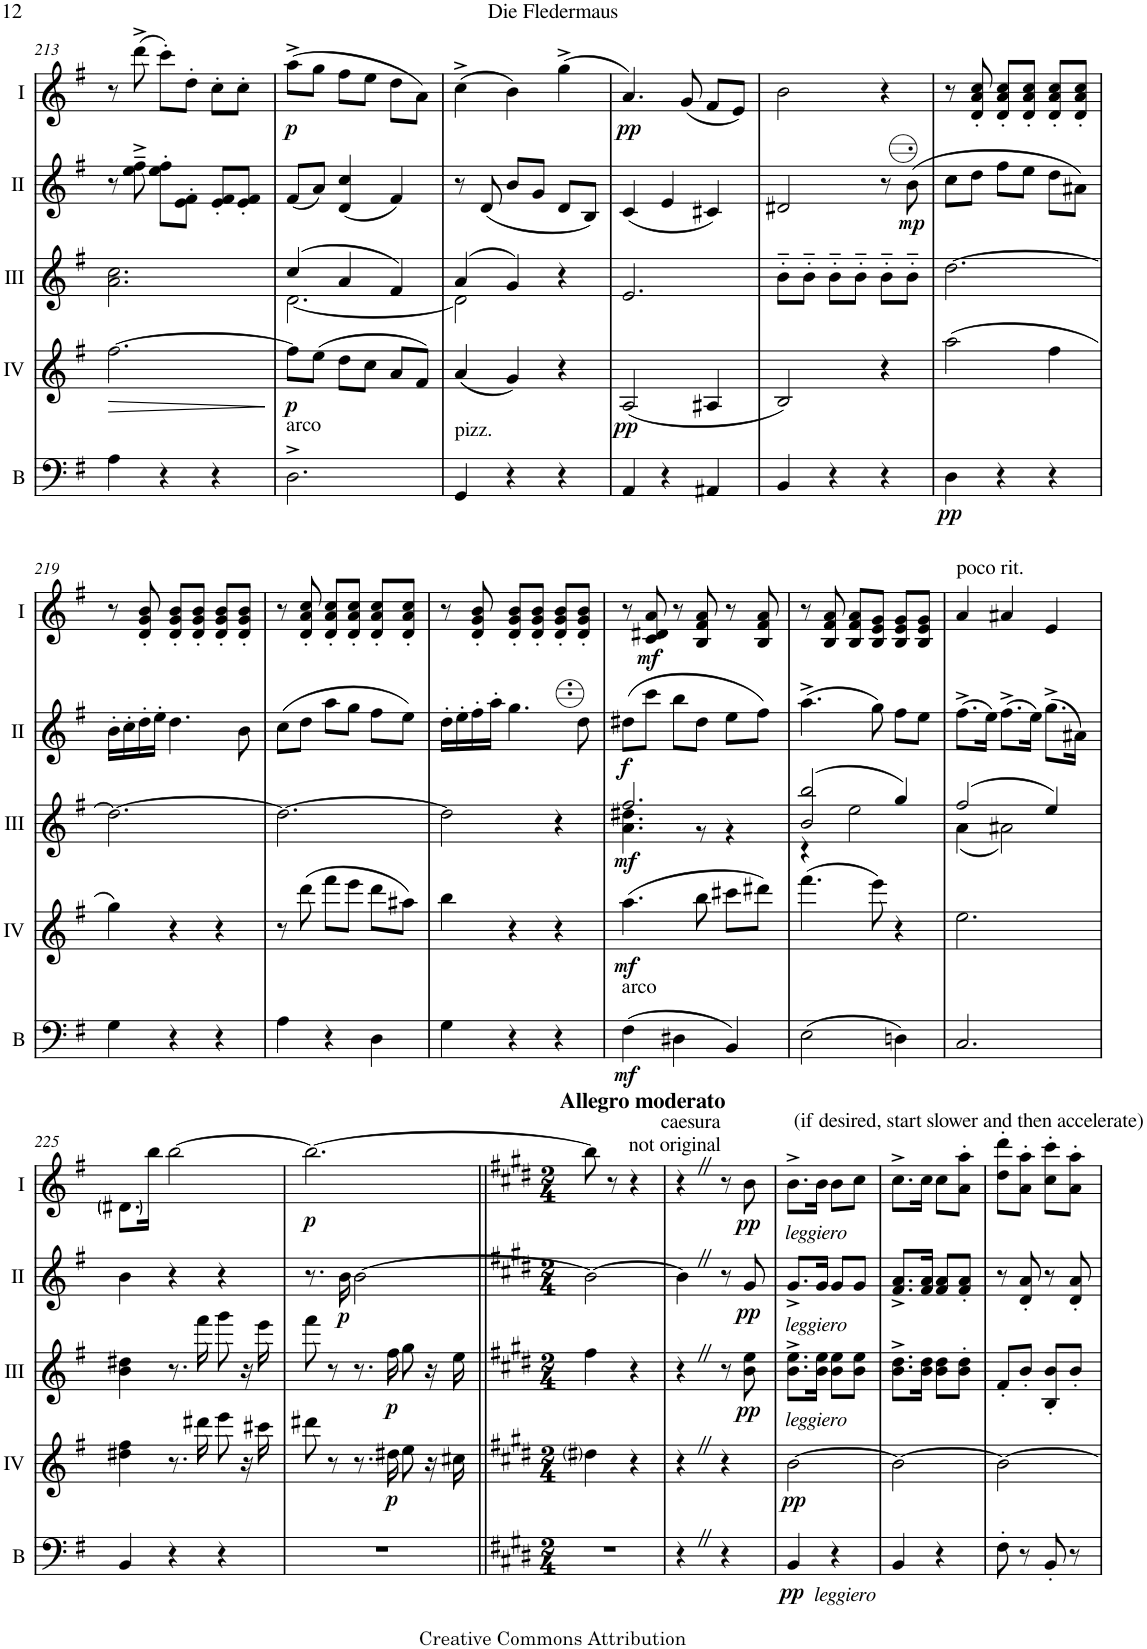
**kern	**dynam	**kern	**dynam	**kern	**dynam	**kern	**dynam	**kern	**dynam
*part5	*part5	*part4	*part4	*part3	*part3	*part2	*part2	*part1	*part1
*staff5	*staff5	*staff4	*staff4	*staff3	*staff3	*staff2	*staff2	*staff1	*staff1
*I"Bass	*	*I"Acc. 4	*	*I"Acc. 3	*	*I"Acc. 2	*	*I"Acc. 1	*
*I'B	*	*	*	*	*	*	*	*	*
!!LO:PB:g=z
*clefF4	*	*clefG2	*	*clefG2	*	*clefG2	*	*clefG2	*
*Trd7c12	*	*Trd7c12	*	*Trd7c12	*	*	*	*	*
*k[f#]	*	*k[f#]	*	*k[f#]	*	*k[f#]	*	*k[f#]	*
*M3/4	*	*M3/4	*	*M3/4	*	*M3/4	*	*M3/4	*
=213	=213	=213	=213	=213	=213	=213	=213	=213	=213
!	!	!	!LO:HP:b	!	!	!	!	!	!
4A\	.	[2.ff#\	>	2.a\ 2.cc\	.	8r	.	8r	.
.	.	.	.	.	.	8ee\~^ 8ff#\~^	.	(8ddd^\	.
4r	.	.	.	.	.	8ee\' 8ff#\'L	.	8ccc'\L)	.
.	.	.	.	.	.	8e\' 8f#\'J	.	8dd'\J	.
4r	.	.	.	.	.	8e/' 8f#/'L	.	8cc'\L	.
.	.	.	.	.	.	8e/' 8f#/'J	.	8cc'\J	.
.	.	.	]	.	.	.	.	.	.
=214	=214	=214	=214	=214	=214	=214	=214	=214	=214
*	*	*	*	*^	*	*	*	*	*
!LO:TX:a:t=arco	!	!	!	!	!	!	!	!	!	!
!	!	!	!LO:DY:b	!	!	!	!	!	!	!LO:DY:b
2.D^\	.	8ff#\L]	p	(4cc/	[2.d\	.	(8f#/L	.	(8aa^\L	p
.	.	(8ee\J	.	.	.	.	8a/J)	.	8gg\J	.
.	.	8dd\L	.	4a/	.	.	(4d/ 4cc/	.	8ff#\L	.
.	.	8cc\J	.	.	.	.	.	.	8ee\J	.
.	.	8a/L	.	4f#/)	.	.	4f#/)	.	8dd\L	.
.	.	8f#/J)	.	.	.	.	.	.	8a\J)	.
=215	=215	=215	=215	=215	=215	=215	=215	=215	=215	=215
!LO:TX:a:t=pizz.	!	!	!	!	!	!	!	!	!	!
4GG/	.	(4a/	.	(4a/	2d\]	.	8r	.	(4cc^\	.
.	.	.	.	.	.	.	(8d/	.	.	.
4r	.	4g/)	.	4g/)	.	.	8b/L	.	4b\)	.
.	.	.	.	.	.	.	8g/J	.	.	.
4r	.	4r	.	4r	4ryy	.	8d/L	.	(4gg^\	.
.	.	.	.	.	.	.	8B/J)	.	.	.
*	*	*	*	*v	*v	*	*	*	*	*
=216	=216	=216	=216	=216	=216	=216	=216	=216	=216
!	!	!	!LO:DY:b	!	!	!	!	!	!LO:DY:b
4AA/	.	(2A/	pp	2.e/	.	(4c/	.	4.a/)	pp
4r	.	.	.	.	.	4e/	.	.	.
.	.	.	.	.	.	.	.	(8g/	.
4AA#X/	.	4A#X/	.	.	.	4c#X/)	.	8f#/L	.
.	.	.	.	.	.	.	.	8e/J)	.
=217	=217	=217	=217	=217	=217	=217	=217	=217	=217
4BB/	.	2B/)	.	8b'~\L	.	2d#X/	.	2b\	.
.	.	.	.	8b'~\J	.	.	.	.	.
4r	.	.	.	8b'~\L	.	.	.	.	.
.	.	.	.	8b'~\J	.	.	.	.	.
4r	.	4r	.	8b'~\L	.	8r	.	4r	.
!	!	!	!	!	!	!	!LO:DY:b	!	!
.	.	.	.	8b'~\J	.	(8b\	mp	.	.
=218	=218	=218	=218	=218	=218	=218	=218	=218	=218
!	!LO:DY:b	!	!	!	!	!	!	!	!
4D\	pp	(2aa\	.	[2.dd\	.	8cc\L	.	8r	.
.	.	.	.	.	.	8dd\J	.	8d/' 8a/' 8cc/'	.
4r	.	.	.	.	.	8ff#\L	.	8d/' 8a/' 8cc/'L	.
.	.	.	.	.	.	8ee\J	.	8d/' 8a/' 8cc/'J	.
4r	.	4ff#\	.	.	.	8dd\L	.	8d/' 8a/' 8cc/'L	.
.	.	.	.	.	.	8a#X\J)	.	8d/' 8a/' 8cc/'J	.
!!LO:LB:g=z
=219	=219	=219	=219	=219	=219	=219	=219	=219	=219
4G\	.	4gg\)	.	2.dd\_	.	16b'\LL	.	8r	.
.	.	.	.	.	.	16cc'\	.	.	.
.	.	.	.	.	.	16dd'\	.	8d/' 8g/' 8b/'	.
.	.	.	.	.	.	16ee'\JJ	.	.	.
4r	.	4r	.	.	.	4.dd\	.	8d/' 8g/' 8b/'L	.
.	.	.	.	.	.	.	.	8d/' 8g/' 8b/'J	.
4r	.	4r	.	.	.	.	.	8d/' 8g/' 8b/'L	.
.	.	.	.	.	.	8b\	.	8d/' 8g/' 8b/'J	.
=220	=220	=220	=220	=220	=220	=220	=220	=220	=220
4A\	.	8r	.	2.dd\_	.	(8cc\L	.	8r	.
.	.	(8ddd\	.	.	.	8dd\J	.	8d/' 8a/' 8cc/'	.
4r	.	8fff#\L	.	.	.	8aa\L	.	8d/' 8a/' 8cc/'L	.
.	.	8eee\J	.	.	.	8gg\J	.	8d/' 8a/' 8cc/'J	.
4D\	.	8ddd\L	.	.	.	8ff#\L	.	8d/' 8a/' 8cc/'L	.
.	.	8aa#X\J)	.	.	.	8ee\J)	.	8d/' 8a/' 8cc/'J	.
=221	=221	=221	=221	=221	=221	=221	=221	=221	=221
4G\	.	4bb\	.	2dd\]	.	16dd'\LL	.	8r	.
.	.	.	.	.	.	16ee'\	.	.	.
.	.	.	.	.	.	16ff#'\	.	8d/' 8g/' 8b/'	.
.	.	.	.	.	.	16aa'\JJ	.	.	.
4r	.	4r	.	.	.	4.gg\	.	8d/' 8g/' 8b/'L	.
.	.	.	.	.	.	.	.	8d/' 8g/' 8b/'J	.
4r	.	4r	.	4r	.	.	.	8d/' 8g/' 8b/'L	.
.	.	.	.	.	.	8dd\	.	8d/' 8g/' 8b/'J	.
=222	=222	=222	=222	=222	=222	=222	=222	=222	=222
*	*	*	*	*^	*	*	*	*	*
!LO:TX:a:t=arco	!	!	!	!	!	!	!	!	!	!
!	!LO:DY:b	!	!LO:DY:b	!	!	!LO:DY:b	!	!LO:DY:b	!	!
(4F#\	mf	(4.aa\	mf	2.ff#/	4.a\ 4.dd#X\	mf	(8dd#X\L	f	8r	.
!	!	!	!	!	!	!	!	!	!	!LO:DY:b
.	.	.	.	.	.	.	8ccc\J	.	8c/ 8d#X/ 8a/	mf
4D#X\	.	.	.	.	.	.	8bb\L	.	8r	.
.	.	8bb\	.	.	8r	.	8dd#\J	.	8B/ 8f#/ 8a/	.
4BB/)	.	8ccc#X\L	.	.	4r	.	8ee\L	.	8r	.
.	.	8ddd#X\J)	.	.	.	.	8ff#\J)	.	8B/ 8f#/ 8a/	.
=223	=223	=223	=223	=223	=223	=223	=223	=223	=223	=223
(2E\	.	(4.fff#\	.	(2b/ 2bb/	4r	.	(4.aa^\	.	8r	.
.	.	.	.	.	.	.	.	.	8B/ 8f#/ 8a/	.
.	.	.	.	.	2ee\	.	.	.	8B/ 8f#/ 8a/L	.
.	.	8eee\)	.	.	.	.	8gg\)	.	8B/ 8e/ 8g/J	.
4Dn\)	.	4r	.	4gg/)	.	.	8ff#\L	.	8B/ 8e/ 8g/L	.
.	.	.	.	.	.	.	8ee\J	.	8B/ 8e/ 8g/J	.
=224	=224	=224	=224	=224	=224	=224	=224	=224	=224	=224
!	!	!	!	!	!	!	!	!	!LO:TX:a:t=poco rit.	!
2.C/	.	2.ee\	.	(2ff#/	(4a\	.	(8.ff#^\L	.	4a/	.
.	.	.	.	.	.	.	16ee\Jk)	.	.	.
.	.	.	.	.	2a#X\)	.	(8.ff#^\L	.	4a#X/	.
.	.	.	.	.	.	.	16ee\Jk)	.	.	.
.	.	.	.	4ee/)	.	.	(8.gg^\L	.	4e/	.
.	.	.	.	.	.	.	16a#X\Jk)	.	.	.
*	*	*	*	*v	*v	*	*	*	*	*
!!LO:LB:g=z
=225	=225	=225	=225	=225	=225	=225	=225	=225	=225
4BB/	.	4dd#X\ 4ff#\	.	4b\ 4dd#X\	.	4b\	.	8.d#X\L	.
.	.	.	.	.	.	.	.	16bb\Jk	.
4r	.	8.r	.	8.r	.	4r	.	[2bb\	.
.	.	16ddd#X\	.	16fff#\	.	.	.	.	.
4r	.	8eee\	.	8ggg\	.	4r	.	.	.
.	.	16r	.	16r	.	.	.	.	.
.	.	16ccc#X\	.	16eee\	.	.	.	.	.
=226	=226	=226	=226	=226	=226	=226	=226	=226	=226
!	!	!	!	!	!	!	!	!	!LO:DY:b
2.r	.	8ddd#X\	.	8fff#\	.	8.r	.	2.bb\_	p
.	.	8r	.	8r	.	.	.	.	.
!	!	!	!	!	!	!	!LO:DY:b	!	!
.	.	.	.	.	.	16b\	p	.	.
.	.	8.r	.	8.r	.	[2b\	.	.	.
!	!	!	!LO:DY:b	!	!LO:DY:b	!	!	!	!
.	.	16dd#X\	p	16ff#\	p	.	.	.	.
.	.	8ee\	.	8gg\	.	.	.	.	.
.	.	16r	.	16r	.	.	.	.	.
.	.	16cc#X\	.	16ee\	.	.	.	.	.
=227||	=227||	=227||	=227||	=227||	=227||	=227||	=227||	=227||	=227||
*k[f#c#g#d#]	*	*k[f#c#g#d#]	*	*k[f#c#g#d#]	*	*k[f#c#g#d#]	*	*k[f#c#g#d#]	*
*M2/4	*	*M2/4	*	*M2/4	*	*M2/4	*	*M2/4	*
!	!	!	!	!	!	!	!	!LO:TX:a:B:t=Allegro moderato	!
2r	.	4dd#i\	.	4ff#\	.	2b\_	.	8bb\]	.
.	.	.	.	.	.	.	.	8r	.
.	.	4r	.	4r	.	.	.	4r	.
=228	=228	=228	=228	=228	=228	=228	=228	=228	=228
!	!	!	!	!	!	!	!	!LO:TX:a:t=caesura	!
!	!	!	!	!	!	!	!	!LO:TX:a:t=not original	!
4r	.	4r	.	4r	.	4bZ\]	.	4r	.
4r	.	4r	.	8r	.	8r	.	8r	.
!	!	!	!	!	!	!	!	!LO:TX:a:t=(if desired, start slower and then accelerate)	!
!	!	!	!	!	!LO:DY:b	!	!LO:DY:b	!	!LO:DY:b
.	.	.	.	8b\ 8ee\	pp	8g#/	pp	8b\	pp
=229	=229	=229	=229	=229	=229	=229	=229	=229	=229
!	!	!	!	!	!	!	!	!LO:TX:b:i:t=leggiero	!
!	!	!	!	!	!	!LO:TX:b:i:t=leggiero	!	!	!
!	!	!	!	!LO:TX:b:i:t=leggiero	!	!	!	!	!
!LO:TX:b:i:t=leggiero	!	!	!	!	!	!	!	!	!
!	!LO:DY:b	!	!LO:DY:b	!	!	!	!	!	!
4BB/	pp	[2b\	pp	8.b\^ 8.ee\^L	.	8.g#^/L	.	8.b^\L	.
.	.	.	.	16b\ 16ee\Jk	.	16g#/Jk	.	16b\Jk	.
4r	.	.	.	8b\ 8ee\L	.	8g#/L	.	8b\L	.
.	.	.	.	8b\ 8ee\J	.	8g#/J	.	8cc#\J	.
=230	=230	=230	=230	=230	=230	=230	=230	=230	=230
4BB/	.	2b\_	.	8.b\^ 8.dd#\^L	.	8.f#/^ 8.a/^L	.	8.cc#^\L	.
.	.	.	.	16b\ 16dd#\Jk	.	16f#/ 16a/Jk	.	16cc#\Jk	.
4r	.	.	.	8b\ 8dd#\L	.	8f#/ 8a/L	.	8cc#\L	.
.	.	.	.	8b\' 8dd#\'J	.	8f#/' 8a/'J	.	8a\' 8aa\'J	.
=231	=231	=231	=231	=231	=231	=231	=231	=231	=231
8F#'\	.	2b\_	.	8f#'/L	.	8r	.	8dd#\' 8ddd#\'L	.
8r	.	.	.	8b'/J	.	8d#/' 8a/'	.	8a\' 8aa\'J	.
8BB'/	.	.	.	8B/' 8b/'L	.	8r	.	8cc#\' 8ccc#\'L	.
8r	.	.	.	8b'/J	.	8d#/' 8a/'	.	8a\' 8aa\'J	.
=	=	=	=	=	=	=	=	=	=
*-	*-	*-	*-	*-	*-	*-	*-	*-	*-
